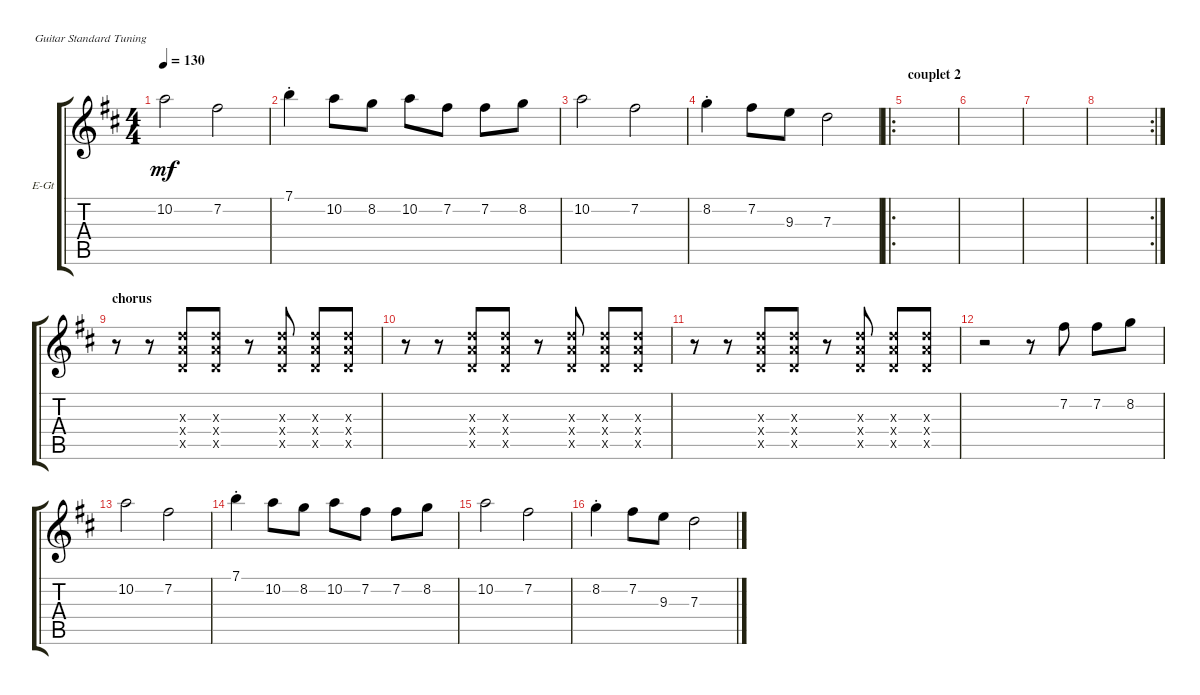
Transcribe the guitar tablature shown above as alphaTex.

\defaultSystemsLayout 4
\bracketExtendMode groupsimilarinstruments
\firstSystemTrackNameOrientation horizontal
\otherSystemsTrackNameOrientation horizontal
\track ("Electric Guitar" "E-Gt") {instrument overdrivenguitar}
\staff {score tabs}
\tuning (E4 B3 G3 D3 A2 E2)
\ts (4 4)
\tempo 130
\clef g2
\scale
0.333333
\ks d
10.2.2{dy mf} 7.2.2 |
\scale
0.333333 7.1{st}.4 10.2.8 8.2.8 10.2.8 7.2.8 7.2.8 8.2.8 |
10.2.2 7.2.2 |
8.2{st}.4 7.2.8 9.3.8 7.3.2 |
\ro
\section ("" "couplet 2")
|
|
|
\rc 2
|
\section ("" "chorus")
r.8 r.8 (5.5{x} 7.4{x} 7.3{x}).8 (5.5{x} 7.4{x} 7.3{x}).8 r.8 (5.5{x} 7.4{x} 7.3{x}).8 (5.5{x} 7.4{x} 7.3{x}).8 (5.5{x} 7.4{x} 7.3{x}).8 |
r.8 r.8 (5.5{x} 7.4{x} 7.3{x}).8 (5.5{x} 7.4{x} 7.3{x}).8 r.8 (5.5{x} 7.4{x} 7.3{x}).8 (5.5{x} 7.4{x} 7.3{x}).8 (5.5{x} 7.4{x} 7.3{x}).8 |
r.8 r.8 (5.5{x} 7.4{x} 7.3{x}).8 (5.5{x} 7.4{x} 7.3{x}).8 r.8 (5.5{x} 7.4{x} 7.3{x}).8 (5.5{x} 7.4{x} 7.3{x}).8 (5.5{x} 7.4{x} 7.3{x}).8 |
r.2 r.8 7.2.8 7.2.8 8.2.8 |
10.2.2 7.2.2 |
7.1{st}.4 10.2.8 8.2.8 10.2.8 7.2.8 7.2.8 8.2.8 |
10.2.2 7.2.2 |
8.2{st}.4 7.2.8 9.3.8 7.3.2
